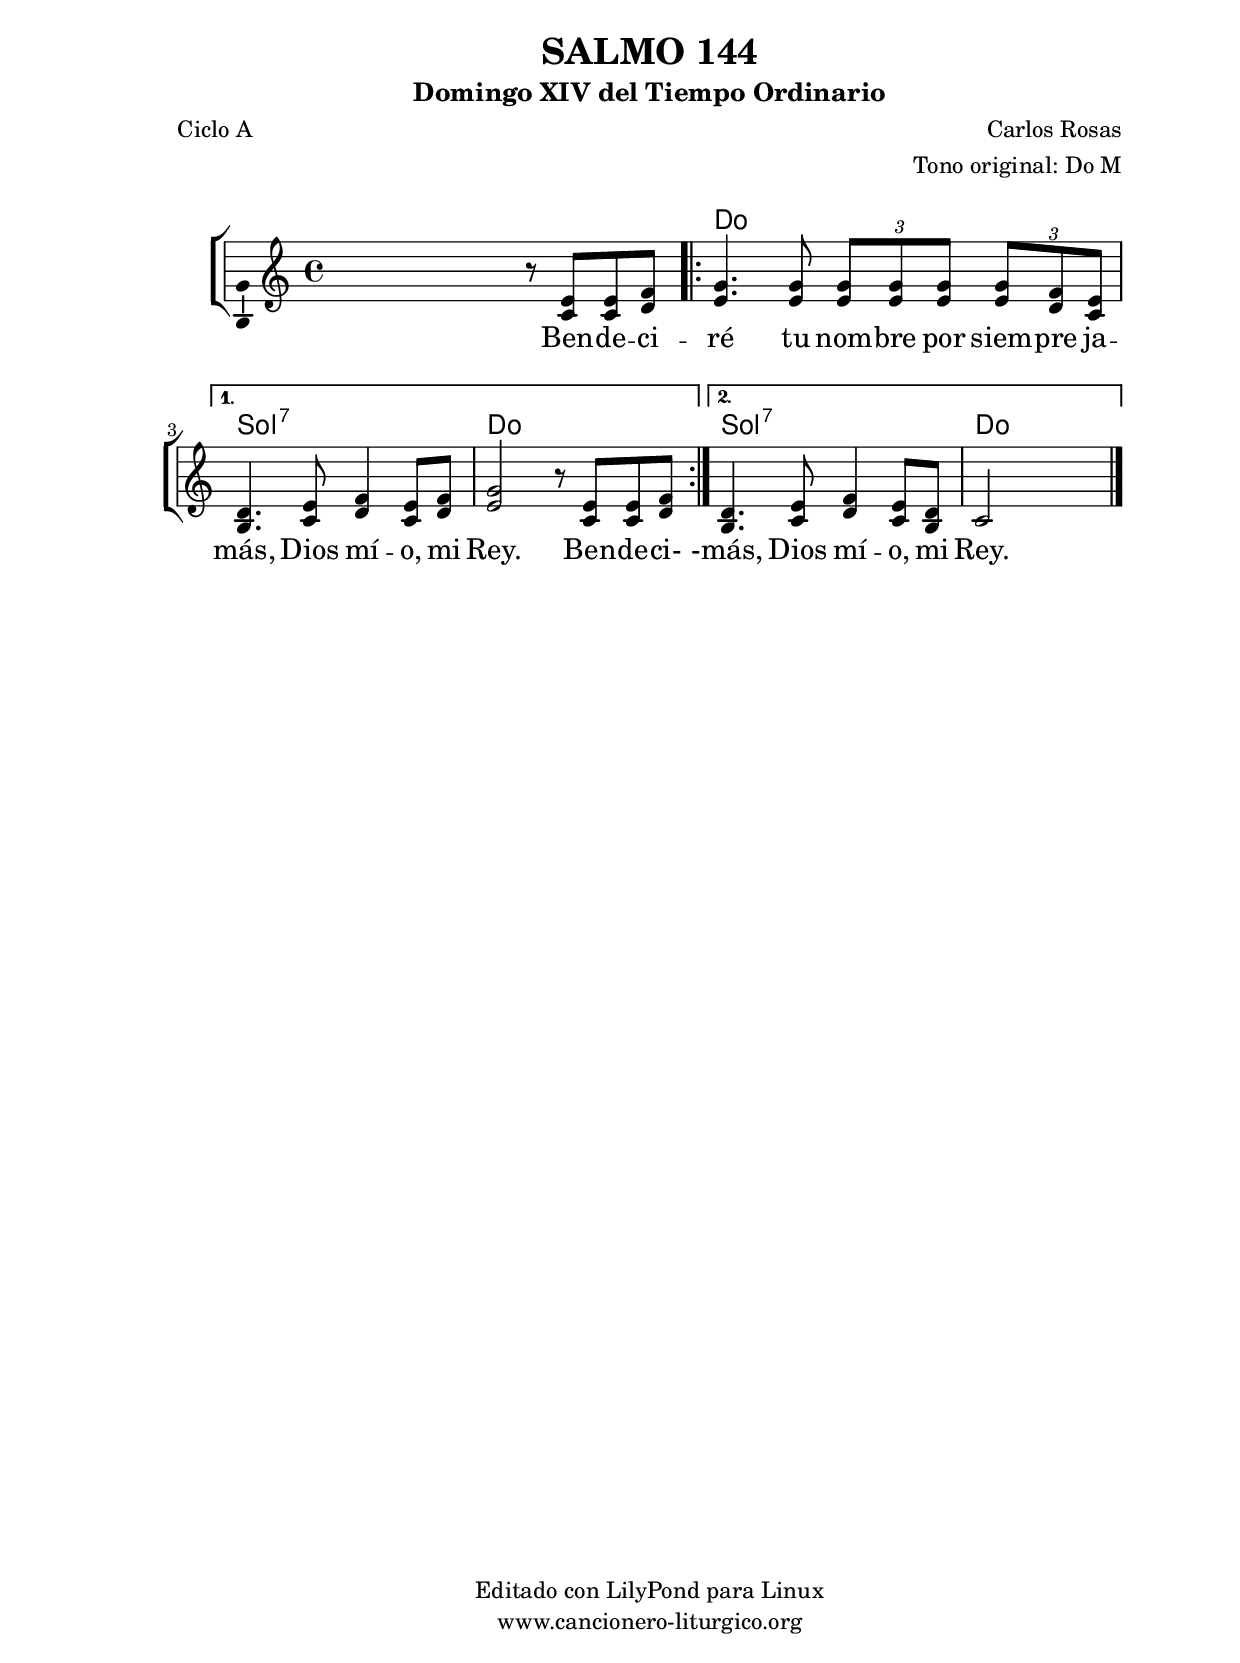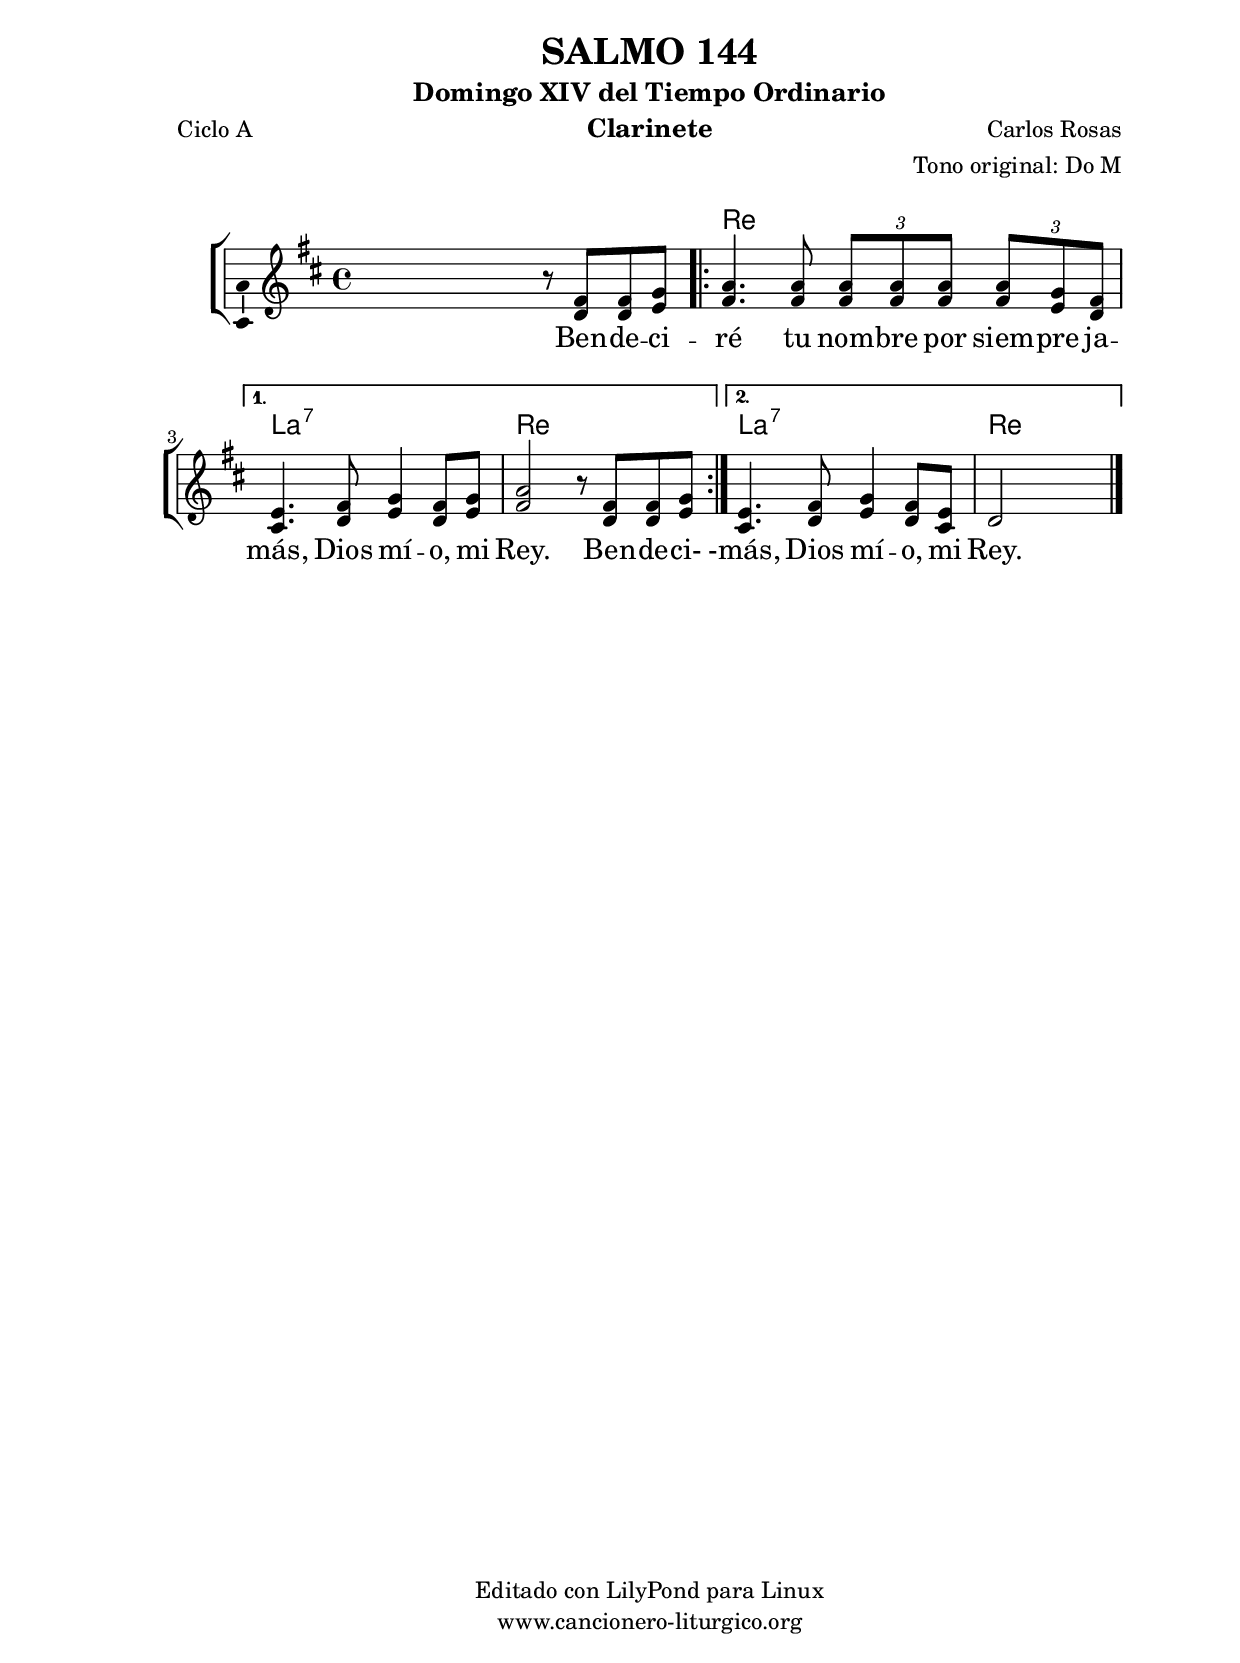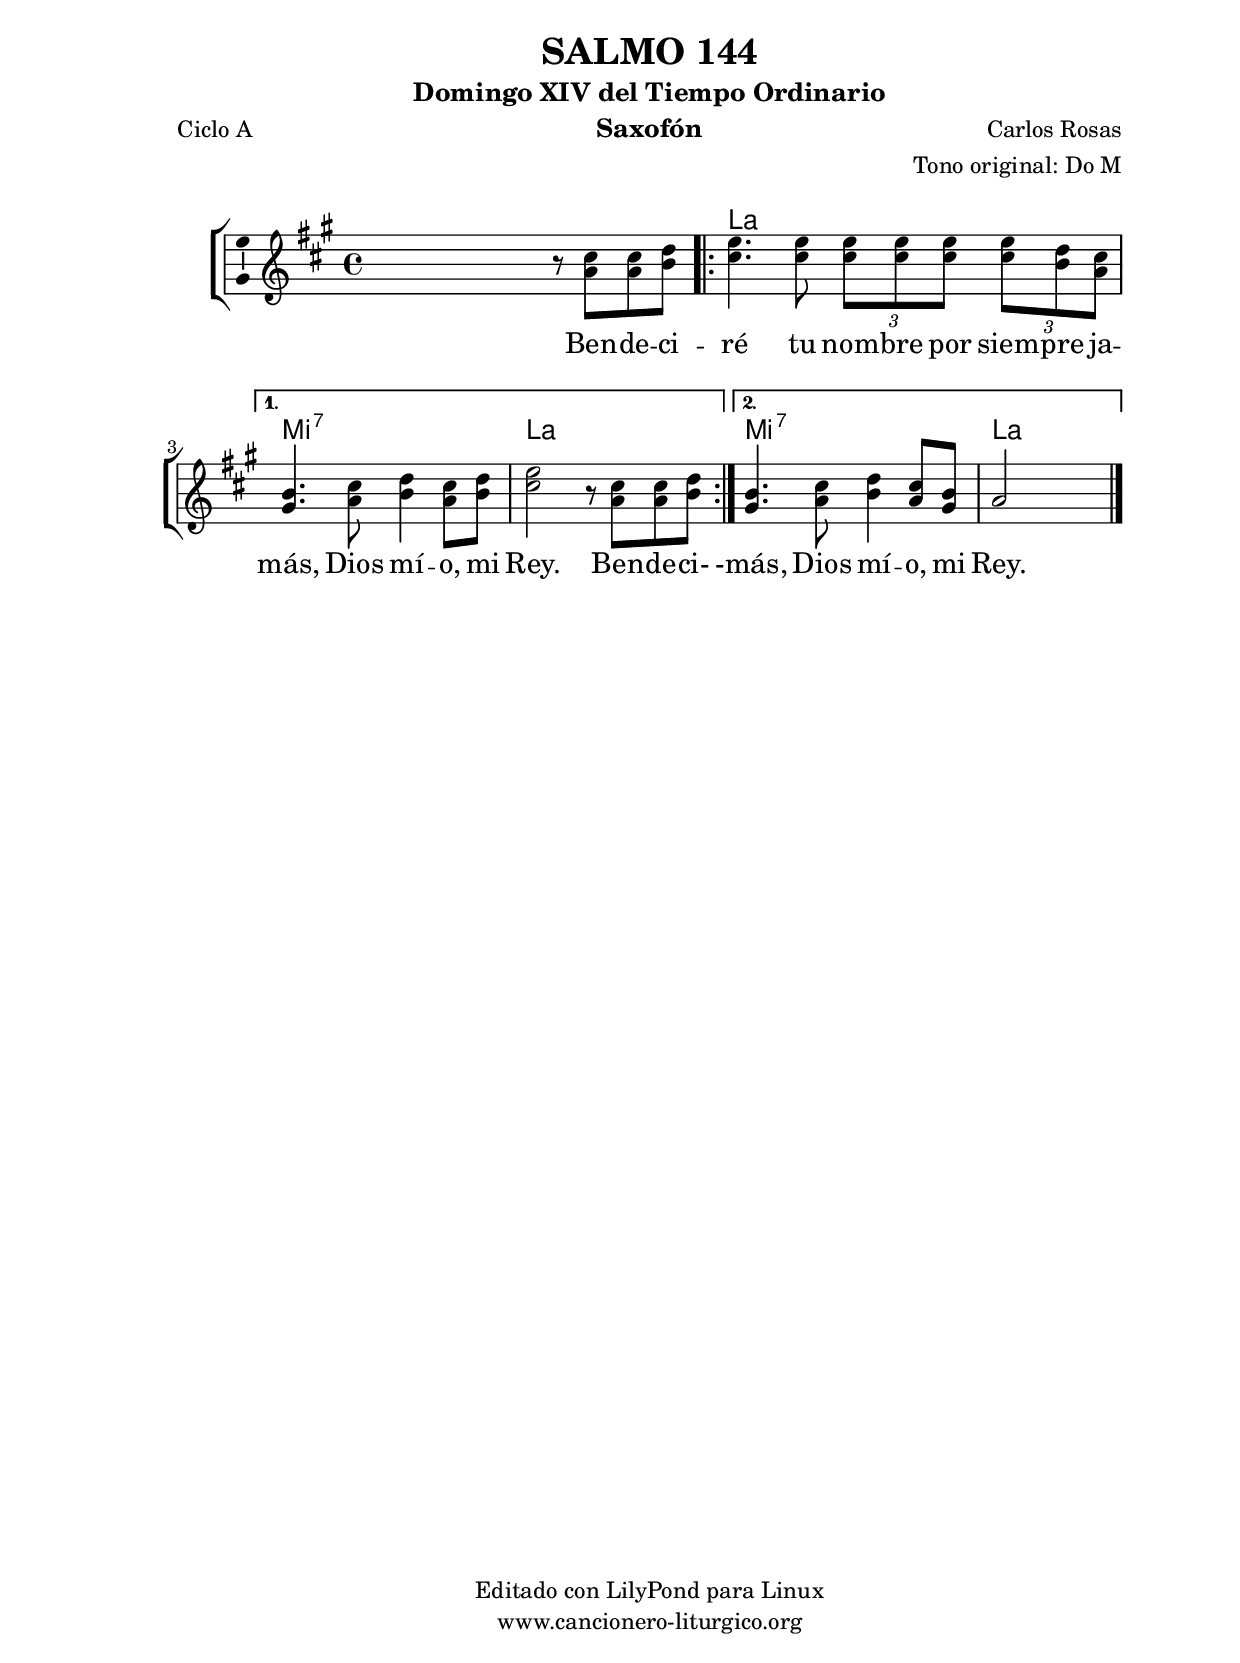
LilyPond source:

%
%para convertir .midi en .wav:
%timidity filename.midi -Ow -o finename.wav
%
%
%Para convertir de .wav a .mp3:
%lame -h -m j filename.wav
%
%
%para escuchar el midi:
%timidity nombrefichero.midi
%


%versión de lilypond para la que se ha escrito esta partitura:
\version "2.16.0"

	%Tamaño papel
	#(set-default-paper-size "a4")
	%Tamaño partitura
	#(set-global-staff-size 20)
	%No responde al pulsar sobre una nota
	#(ly:set-option 'point-and-click #f)

%parámetros del encabezamiento:
\header {
	title = "SALMO 144"
	subtitle = "Domingo XIV del Tiempo Ordinario"
	composer = "Carlos Rosas"
	poet = "Ciclo A"
	meter = ""
	arranger = "Tono original: Do M"
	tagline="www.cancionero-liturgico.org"
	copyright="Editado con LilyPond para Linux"
	tiempo = "Ordinario"
	usos = "Salmo"
	letra = "Bendeciré tu nombre por siempre jamás, Dios mío, mi Rey."
	}

%parámetros asociados al papel:
\paper  {
	oddHeaderMarkup = \markup {\fill-line { \on-the-fly #not-first-page \fromproperty #'header:title \on-the-fly #not-first-page \fromproperty #'header:composer }}
	evenHeaderMarkup = \markup {\fill-line { \fromproperty #'header:composer \fromproperty #'header:title }}
	#(set-paper-size "a4")
	print-page-number = ##f
	first-page-number = 1
	print-first-page-number = ##f
%	head-separation = 3.0 \cm
	top-margin = 2.0 \cm
	bottom-margin = 0.5\cm
%%%	bottom-margin = -1.0\cm
	left-margin = 3.0 \cm
	line-width = 16.0 \cm 
	indent = 8\mm
	interscoreline = 2.\mm
	between-system-space = 15\mm
%	para que las partituras no llenen la hoja:
	ragged-bottom = ##t
%	idem para la última hoja:
	ragged-last-bottom = ##f
%	para que las partituras llenen el ancho del papel:
	ragged-last = ##f
	after-title-space = 2.5 \cm
%page-count=1
%system-count=8

	%Flexible Vertical Spacing
%	markup-markup-spacing =
%	#'((basic-distance . 15) (minimum-distance . 15) (padding . 3))
	markup-system-spacing =
	#'((basic-distance . 15) (minimum-distance . 15) (padding . 3))
	system-system-spacing =
	#'((basic-distance . 15) (minimum-distance . 15) (padding . 3))
	score-system-spacing =
	#'((basic-distance . 15) (minimum-distance . 15) (padding . 5))
%	top-system-spacing = % header
%	#'((basic-distance . 8) (minimum-distance . 0) (padding . 3))
%	top-markup-spacing =
%	#'((basic-distance . 20) (minimum-distance . 20) (padding . 3))
	last-bottom-spacing = % footer
	#'((basic-distance . 5) (minimum-distance . 5) (padding . 3))
%	score-markup-spacing =
%	#'((basic-distance . 16) (minimum-distance . 13) (padding . 3))

	}


%parámetros que afectan a toda la partitura:
global =  {
	%clave de sol (G):
	\clef G
	%armadura:
%	\transpose f a
	\key c \major
	\tempo 4=88
	\set Score.tempoHideNote = ##t
	}


acordes = {
	\italianChords
	\chordmode {
%	\transpose f a
{

s1
\repeat volta 2 {
c1
}
\alternative {
{
g1:7 c
}
{
g1:7 c
}
}

	}
	}
}

melodia = 
%	\transpose f a
{
	\relative c'{

\time 4/4
s2 r8 <e c>8 <e c> <f d>
\repeat volta 2 {
<g e>4. <g e>8 \tuplet 3/2 {<g e>8 <g e> <g e>} \tuplet 3/2 {<g e>8 <f d> <e c>}
}
\alternative {
{
<d b>4. <e c>8 <f d>4 <e c>8 <f d>
<g e>2 r8 <e c>8 <e c> <f d>
}
{
<d b>4. <e c>8 <f d>4 <e c>8 <d b>
c2 s2
}
}

	\bar "|."
	}
	}


texto = \lyricmode {
Ben -- de -- ci -- ré tu nom -- bre por siem -- pre ja -- más,
Dios mí -- o, mi Rey.
Ben -- de -- ci-
-más,
Dios mí -- o, mi Rey.
	}


acordesStaff = \context ChordNames = acordesStaff <<
	\set chordChanges = ##t
	\acordes
	>>


vozStaff = \context Voice = vozStaff
\with {\consists "Ambitus_engraver"}
<<
%	\set Staff.instrumentName = ""
%	\set Staff.shortInstrumentName = ""
%	\set Staff.midiInstrument = #"clarinet"
%	\set Staff.midiInstrument = #"cello"
%	\set Staff.midiInstrument = #"flute"
	\set Staff.midiInstrument = #"electric guitar (jazz)"
%	\set Staff.midiInstrument = #"english horn"
%	\set Staff.midiInstrument = #"violin"
%	\set Staff.midiInstrument = #"glockenspiel"
	\set Staff.midiMinimumVolume = #0.7
	\set Staff.midiMaximumVolume = #0.9
	\global
	\melodia
	>>


textoStaff = \context Lyrics = textoStaff <<
	\lyricsto vozStaff \texto
	>>

\book {
	\score {
		\context ChoirStaff {
			\override StaffGroup.SystemStartBracket #'collapse-height = #1
			\override Score.SystemStartBar #'collapse-height = #1
			<<
			\acordesStaff
			\vozStaff
			\textoStaff
			>>
			}
		\layout {
	    		\context {
				\Lyrics
				\override LyricText #'font-size = #2
				}
	   		 \context {
				\Score
				%fontSize = #3
				\override StaffSymbol #'staff-space = #(magstep +3)
				%\override Beam #'thickness = #0.55
				%\override SpacingSpanner #'spacing-increment = #1.0
				%\override Slur #'height-limit = #1.5
				}
			}
		}
	\score {
		\unfoldRepeats
		\context ChoirStaff {
			<<
			\acordesStaff
			\vozStaff
			>>
			}
		\midi {
	  		\context {
	  			\Score
				tempoWholesPerMinute = #(ly:make-moment 70 4)
				}
			}
		}
	}

%Partitura para clarinete
#(define output-suffix "C")
\book {
	\header{
		instrument = "Clarinete"
		}
	\score {
		\context ChoirStaff {
			\override StaffGroup.SystemStartBracket #'collapse-height = #1
			\override Score.SystemStartBar #'collapse-height = #1
\transpose c d
			<<
			\acordesStaff
			\vozStaff
			\textoStaff
			>>
			}
		\layout {
	    		\context {
				\Lyrics
				\override LyricText #'font-size = #2
				}
	   		 \context {
				\Score
				%fontSize = #3
				\override StaffSymbol #'staff-space = #(magstep +3)
				%\override Beam #'thickness = #0.55
				%\override SpacingSpanner #'spacing-increment = #1.0
				%\override Slur #'height-limit = #1.5
				}
			}
		}
	}

%Partitura para saxofón
#(define output-suffix "S")
\book {
	\header{
		instrument = "Saxofón"
		}
	\score {
		\context ChoirStaff {
			\override StaffGroup.SystemStartBracket #'collapse-height = #1
			\override Score.SystemStartBar #'collapse-height = #1
\transpose c a
			<<
			\acordesStaff
			\vozStaff
			\textoStaff
			>>
			}
		\layout {
	    		\context {
				\Lyrics
				\override LyricText #'font-size = #2
				}
	   		 \context {
				\Score
				%fontSize = #3
				\override StaffSymbol #'staff-space = #(magstep +3)
				%\override Beam #'thickness = #0.55
				%\override SpacingSpanner #'spacing-increment = #1.0
				%\override Slur #'height-limit = #1.5
				}
			}
		}
	}

